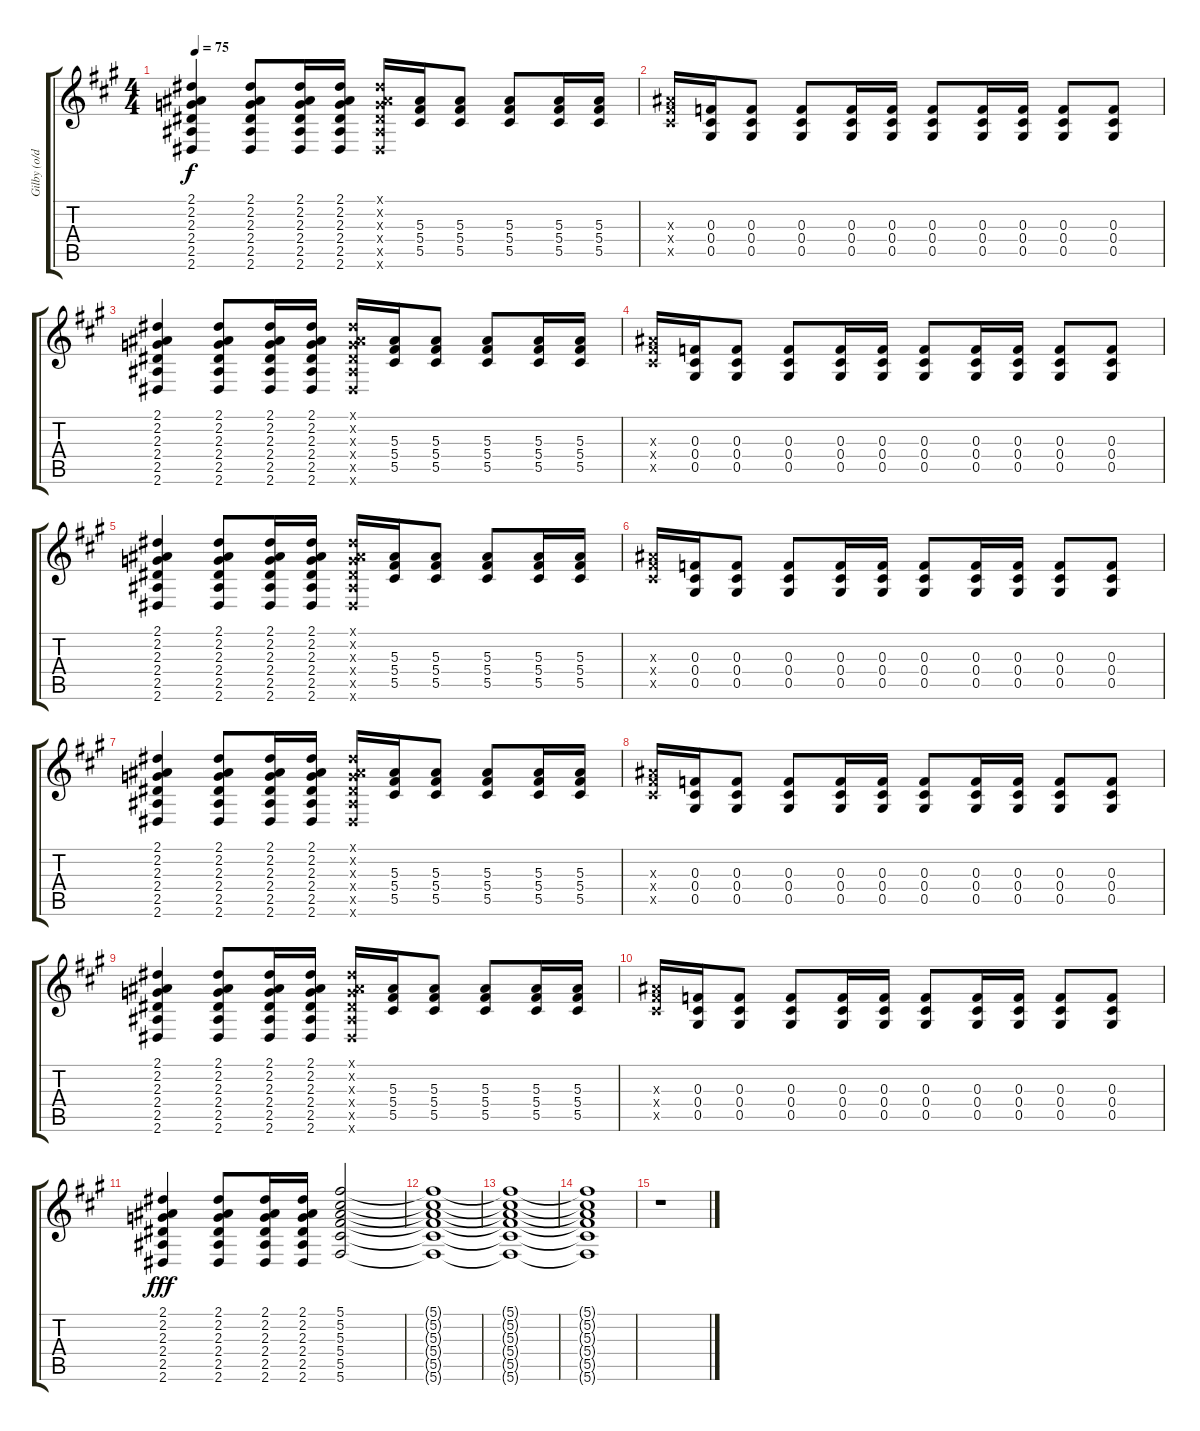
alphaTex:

\track ("Gilby (o/d rhythm)" "Gilby (o/d") {instrument overdrivenguitar}
\staff {score tabs}
\tuning (Db4 Ab3 F3 Db3 Ab2 Db2) {hide}
\ts (4 4)
\tempo 75
\clef g2
\ks a
(2.1 2.2 2.3 2.4 2.5 2.6).4{dy f} (2.1 2.2 2.3 2.4 2.5 2.6).8 (2.1 2.2 2.3 2.4 2.5 2.6).16 (2.1 2.2 2.3 2.4 2.5 2.6).16 (2.1{x} 2.2{x} 2.3{x} 2.4{x} 2.5{x} 2.6{x}).16 (5.3 5.4 5.5).16 (5.3 5.4 5.5).8 (5.3 5.4 5.5).8 (5.3 5.4 5.5).16 (5.3 5.4 5.5).16 |
(5.3{x} 5.4{x} 5.5{x}).16 (0.3 0.4 0.5).16 (0.3 0.4 0.5).8 (0.3 0.4 0.5).8 (0.3 0.4 0.5).16 (0.3 0.4 0.5).16 (0.3 0.4 0.5).8 (0.3 0.4 0.5).16 (0.3 0.4 0.5).16 (0.3 0.4 0.5).8 (0.3 0.4 0.5).8 |
(2.1 2.2 2.3 2.4 2.5 2.6).4 (2.1 2.2 2.3 2.4 2.5 2.6).8 (2.1 2.2 2.3 2.4 2.5 2.6).16 (2.1 2.2 2.3 2.4 2.5 2.6).16 (2.1{x} 2.2{x} 2.3{x} 2.4{x} 2.5{x} 2.6{x}).16 (5.3 5.4 5.5).16 (5.3 5.4 5.5).8 (5.3 5.4 5.5).8 (5.3 5.4 5.5).16 (5.3 5.4 5.5).16 |
(5.3{x} 5.4{x} 5.5{x}).16 (0.3 0.4 0.5).16 (0.3 0.4 0.5).8 (0.3 0.4 0.5).8 (0.3 0.4 0.5).16 (0.3 0.4 0.5).16 (0.3 0.4 0.5).8 (0.3 0.4 0.5).16 (0.3 0.4 0.5).16 (0.3 0.4 0.5).8 (0.3 0.4 0.5).8 |
(2.1 2.2 2.3 2.4 2.5 2.6).4 (2.1 2.2 2.3 2.4 2.5 2.6).8 (2.1 2.2 2.3 2.4 2.5 2.6).16 (2.1 2.2 2.3 2.4 2.5 2.6).16 (2.1{x} 2.2{x} 2.3{x} 2.4{x} 2.5{x} 2.6{x}).16 (5.3 5.4 5.5).16 (5.3 5.4 5.5).8 (5.3 5.4 5.5).8 (5.3 5.4 5.5).16 (5.3 5.4 5.5).16 |
(5.3{x} 5.4{x} 5.5{x}).16 (0.3 0.4 0.5).16 (0.3 0.4 0.5).8 (0.3 0.4 0.5).8 (0.3 0.4 0.5).16 (0.3 0.4 0.5).16 (0.3 0.4 0.5).8 (0.3 0.4 0.5).16 (0.3 0.4 0.5).16 (0.3 0.4 0.5).8 (0.3 0.4 0.5).8 |
(2.1 2.2 2.3 2.4 2.5 2.6).4 (2.1 2.2 2.3 2.4 2.5 2.6).8 (2.1 2.2 2.3 2.4 2.5 2.6).16 (2.1 2.2 2.3 2.4 2.5 2.6).16 (2.1{x} 2.2{x} 2.3{x} 2.4{x} 2.5{x} 2.6{x}).16 (5.3 5.4 5.5).16 (5.3 5.4 5.5).8 (5.3 5.4 5.5).8 (5.3 5.4 5.5).16 (5.3 5.4 5.5).16 |
(5.3{x} 5.4{x} 5.5{x}).16 (0.3 0.4 0.5).16 (0.3 0.4 0.5).8 (0.3 0.4 0.5).8 (0.3 0.4 0.5).16 (0.3 0.4 0.5).16 (0.3 0.4 0.5).8 (0.3 0.4 0.5).16 (0.3 0.4 0.5).16 (0.3 0.4 0.5).8 (0.3 0.4 0.5).8 |
(2.1 2.2 2.3 2.4 2.5 2.6).4 (2.1 2.2 2.3 2.4 2.5 2.6).8 (2.1 2.2 2.3 2.4 2.5 2.6).16 (2.1 2.2 2.3 2.4 2.5 2.6).16 (2.1{x} 2.2{x} 2.3{x} 2.4{x} 2.5{x} 2.6{x}).16 (5.3 5.4 5.5).16 (5.3 5.4 5.5).8 (5.3 5.4 5.5).8 (5.3 5.4 5.5).16 (5.3 5.4 5.5).16 |
(5.3{x} 5.4{x} 5.5{x}).16 (0.3 0.4 0.5).16 (0.3 0.4 0.5).8 (0.3 0.4 0.5).8 (0.3 0.4 0.5).16 (0.3 0.4 0.5).16 (0.3 0.4 0.5).8 (0.3 0.4 0.5).16 (0.3 0.4 0.5).16 (0.3 0.4 0.5).8 (0.3 0.4 0.5).8 |
(2.1 2.2 2.3 2.4 2.5 2.6).4{dy fff} (2.1 2.2 2.3 2.4 2.5 2.6).8 (2.1 2.2 2.3 2.4 2.5 2.6).16 (2.1 2.2 2.3 2.4 2.5 2.6).16 (5.1 5.2 5.3 5.4 5.5 5.6).2 |
(5.1{t} 5.2{t} 5.3{t} 5.4{t} 5.5{t} 5.6{t}).1 |
(5.1{t} 5.2{t} 5.3{t} 5.4{t} 5.5{t} 5.6{t}).1 |
(5.1{t} 5.2{t} 5.3{t} 5.4{t} 5.5{t} 5.6{t}).1 |
r.1
